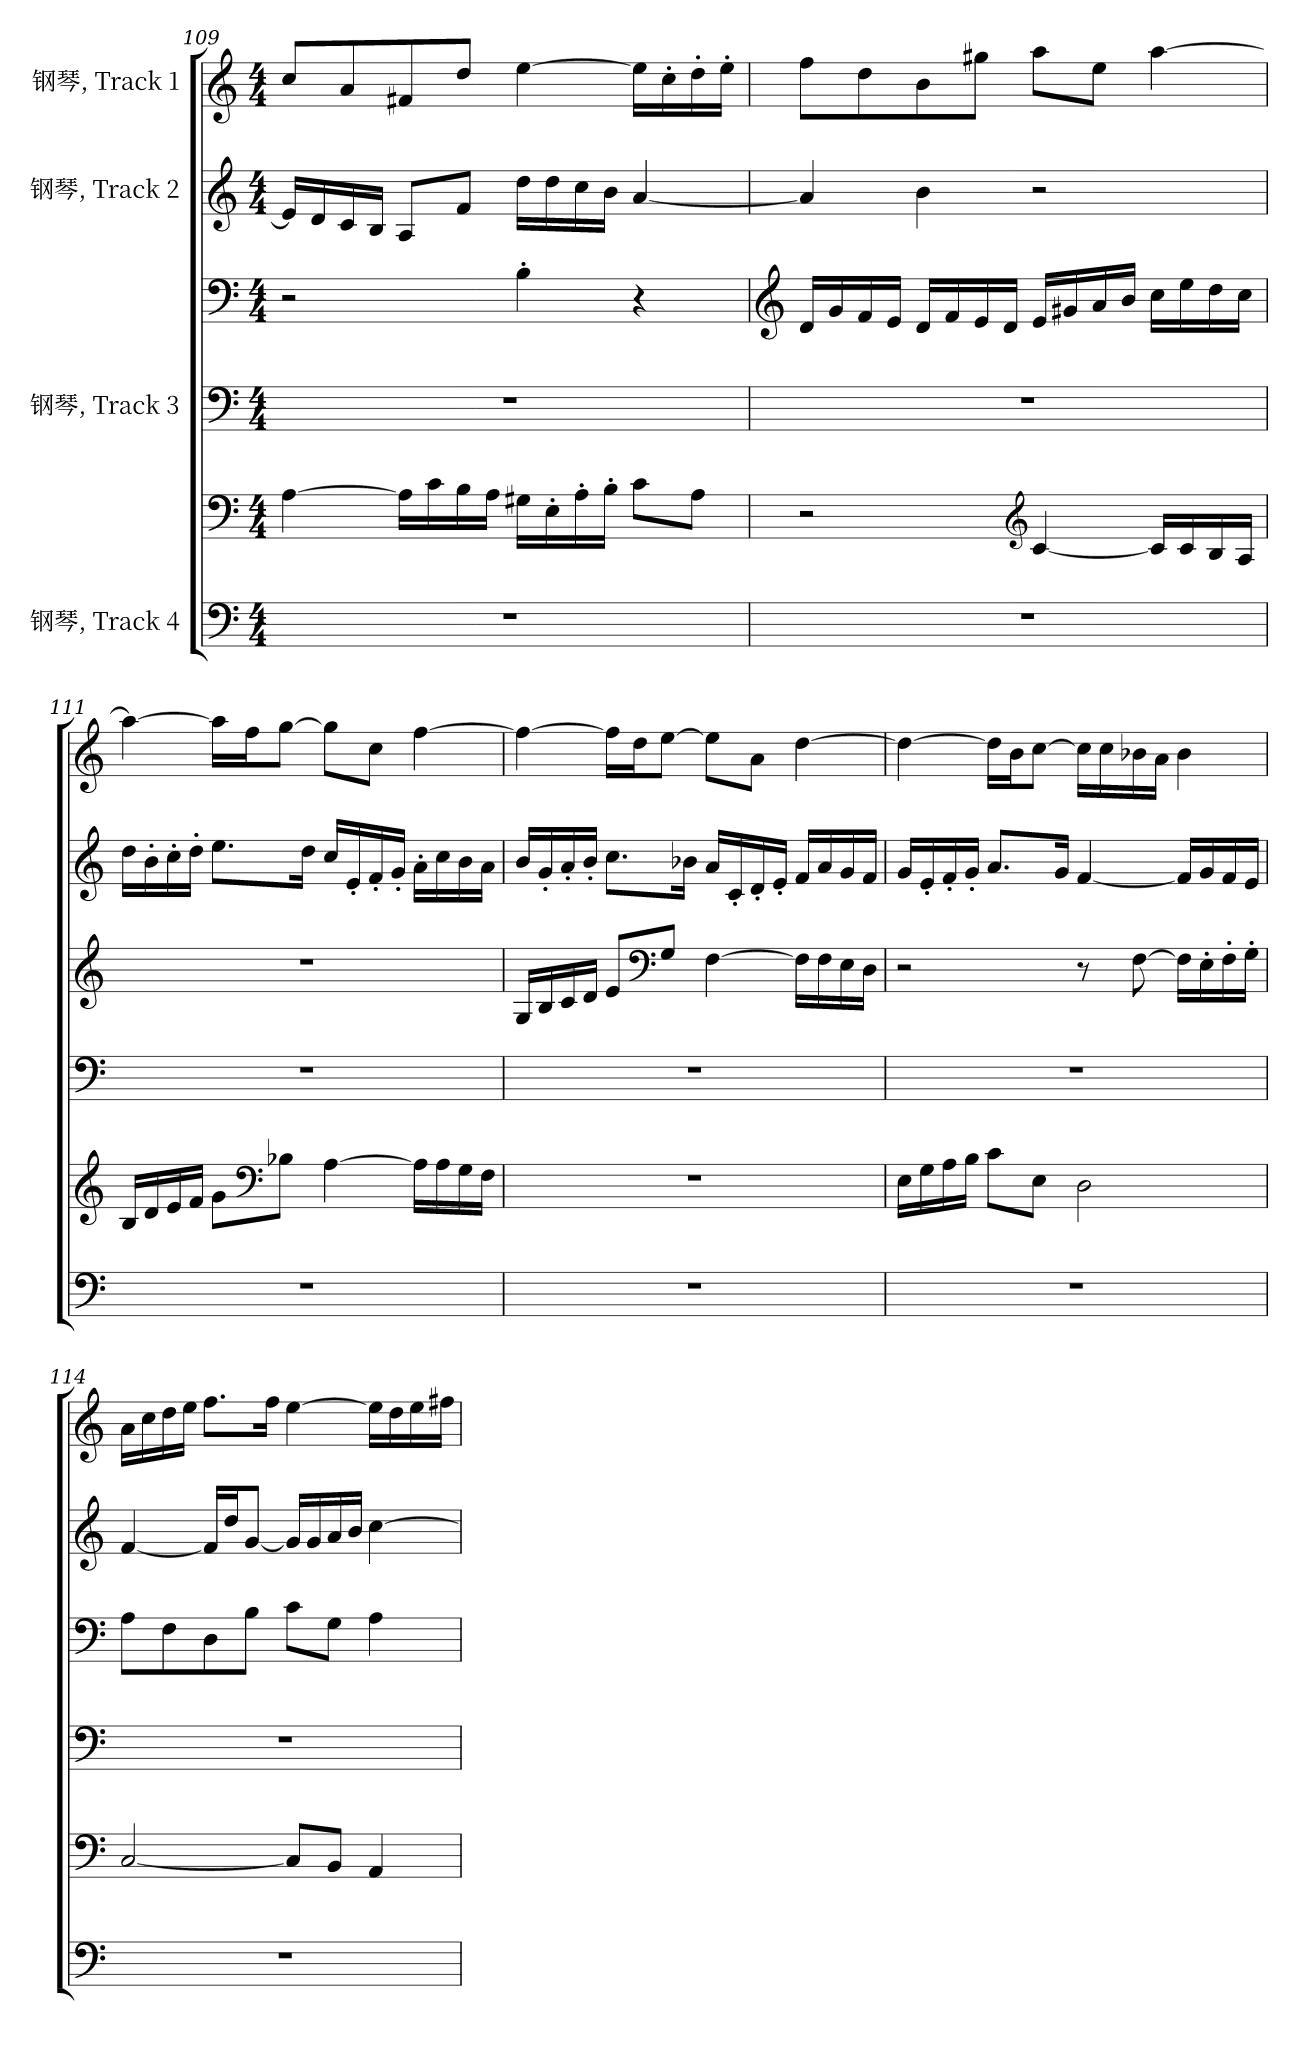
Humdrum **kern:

**kern	**kern	**kern	**kern	**kern	**kern
*part4	*part4	*part3	*part3	*part2	*part1
*staff6	*staff5	*staff4	*staff3	*staff2	*staff1
*I"钢琴, Track 4	*	*I"钢琴, Track 3	*	*I"钢琴, Track 2	*I"钢琴, Track 1
!!LO:PB:g=z
*clefF4	*clefF4	*clefF4	*clefF4	*clefG2	*clefG2
*k[]	*k[]	*k[]	*k[]	*k[]	*k[]
*M4/4	*M4/4	*M4/4	*M4/4	*M4/4	*M4/4
=109	=109	=109	=109	=109	=109
1r	[4A\	1r	2r	16e/LL]	8cc/L
.	.	.	.	16d/	.
.	.	.	.	16c/	8a/
.	.	.	.	16B/JJ	.
.	16A\LL]	.	.	8A/L	8f#X/
.	16c\	.	.	.	.
.	16B\	.	.	8f/J	8dd/J
.	16A\JJ	.	.	.	.
.	16G#X\LL	.	4B'\	16dd\LL	[4ee\
.	16E'\	.	.	16dd\	.
.	16A'\	.	.	16cc\	.
.	16B'\JJ	.	.	16b\JJ	.
.	8c\L	.	4r	[4a/	16ee\LL]
.	.	.	.	.	16cc'\
.	8A\J	.	.	.	16dd'\
.	.	.	.	.	16ee'\JJ
=110	=110	=110	=110	=110	=110
*	*	*	*clefG2	*	*
1r	2r	1r	16d/LL	4a/]	8ff\L
.	.	.	16g/	.	.
.	.	.	16f/	.	8dd\
.	.	.	16e/JJ	.	.
.	.	.	16d/LL	4b\	8b\
.	.	.	16f/	.	.
.	.	.	16e/	.	8gg#X\J
.	.	.	16d/JJ	.	.
*	*clefG2	*	*	*	*
.	[4c/	.	16e/LL	2r	8aa\L
.	.	.	16g#X/	.	.
.	.	.	16a/	.	8ee\J
.	.	.	16b/JJ	.	.
.	16c/LL]	.	16cc\LL	.	[4aa\
.	16c/	.	16ee\	.	.
.	16B/	.	16dd\	.	.
.	16A/JJ	.	16cc\JJ	.	.
!!LO:LB:g=z
=111	=111	=111	=111	=111	=111
1r	16B/LL	1r	1r	16dd\LL	4aa\_
.	16d/	.	.	16b'\	.
.	16e/	.	.	16cc'\	.
.	16f/JJ	.	.	16dd'\JJ	.
.	8g\L	.	.	8.ee\L	16aa\LL]
.	.	.	.	.	16ff\J
*	*clefF4	*	*	*	*
.	8B-X\J	.	.	.	[8gg\J
.	.	.	.	16dd\Jk	.
.	[4A\	.	.	16cc/LL	8gg\L]
.	.	.	.	16e'/	.
.	.	.	.	16f'/	8cc\J
.	.	.	.	16g'/JJ	.
.	16A\LL]	.	.	16a'\LL	[4ff\
.	16A\	.	.	16cc\	.
.	16G\	.	.	16b\	.
.	16F\JJ	.	.	16a\JJ	.
=112	=112	=112	=112	=112	=112
1r	1r	1r	16G/LL	16b/LL	4ff\_
.	.	.	16B/	16g'/	.
.	.	.	16c/	16a'/	.
.	.	.	16d/JJ	16b'/JJ	.
.	.	.	8e/L	8.cc\L	16ff\LL]
.	.	.	.	.	16dd\J
*	*	*	*clefF4	*	*
.	.	.	8G/J	.	[8ee\J
.	.	.	.	16b-X\Jk	.
.	.	.	[4F\	16a/LL	8ee\L]
.	.	.	.	16c'/	.
.	.	.	.	16d'/	8a\J
.	.	.	.	16e'/JJ	.
.	.	.	16F\LL]	16f/LL	[4dd\
.	.	.	16F\	16a/	.
.	.	.	16E\	16g/	.
.	.	.	16D\JJ	16f/JJ	.
!!LO:PB:g=z
=113	=113	=113	=113	=113	=113
1r	16E\LL	1r	2r	16g/LL	4dd\_
.	16G\	.	.	16e'/	.
.	16A\	.	.	16f'/	.
.	16B\JJ	.	.	16g'/JJ	.
.	8c\L	.	.	8.a/L	16dd\LL]
.	.	.	.	.	16b\J
.	8E\J	.	.	.	[8cc\J
.	.	.	.	16g/Jk	.
.	2D\	.	8r	[4f/	16cc\LL]
.	.	.	.	.	16cc\
.	.	.	[8F\	.	16b-X\
.	.	.	.	.	16a\JJ
.	.	.	16F\LL]	16f/LL]	4b-\
.	.	.	16E'\	16g/	.
.	.	.	16F'\	16f/	.
.	.	.	16G'\JJ	16e/JJ	.
=114	=114	=114	=114	=114	=114
1r	[2C/	1r	8A\L	[4f/	16a\LL
.	.	.	.	.	16cc\
.	.	.	8F\	.	16dd\
.	.	.	.	.	16ee\JJ
.	.	.	8D\	16f/LL]	8.ff\L
.	.	.	.	16dd/J	.
.	.	.	8B\J	[8g/J	.
.	.	.	.	.	16ff\Jk
.	8C/L]	.	8c\L	16g/LL]	[4ee\
.	.	.	.	16g/	.
.	8BB/J	.	8G\J	16a/	.
.	.	.	.	16b/JJ	.
.	4AA/	.	4A\	[4cc\	16ee\LL]
.	.	.	.	.	16dd\
.	.	.	.	.	16ee\
.	.	.	.	.	16ff#X\JJ
=	=	=	=	=	=
*-	*-	*-	*-	*-	*-
